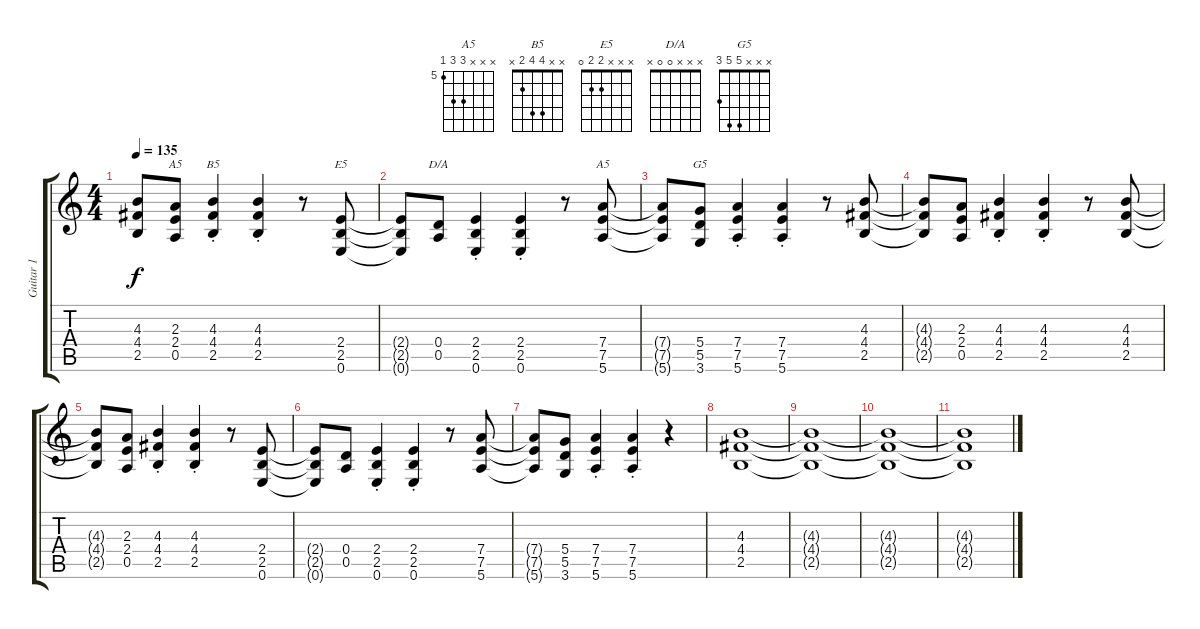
\track ("Guitar 1" "Guitar 1") {instrument overdrivenguitar}
\staff {score tabs}
\tuning (E4 B3 G3 D3 A2 E2) {hide}
\chord ("A5" x x 2 2 0 x)
\chord ("B5" x x 4 4 2 x)
\chord ("E5" x x x 2 2 0)
\chord ("D/A" x x x 0 0 x)
\chord ("A5" x x x 7 7 5) {firstfret 5}
\chord ("G5" x x x 5 5 3)
\ts (4 4)
\tempo 135
\clef g2
\ks c
(4.3{t} 4.4{t} 2.5{t}).8{dy f} (2.3 2.4 0.5).8{ch "A5"} (4.3{st} 4.4{st} 2.5{st}).4{ch "B5"} (4.3{st} 4.4{st} 2.5{st}).4 r.8 (2.4 2.5 0.6).8{ch "E5"} |
(2.4{t} 2.5{t} 0.6{t}).8 (0.4 0.5).8{ch "D/A"} (2.4{st} 2.5{st} 0.6{st}).4 (2.4{st} 2.5{st} 0.6{st}).4 r.8 (7.4 7.5 5.6).8{ch "A5"} |
(7.4{t} 7.5{t} 5.6{t}).8 (5.4 5.5 3.6).8{ch "G5"} (7.4{st} 7.5{st} 5.6{st}).4 (7.4{st} 7.5{st} 5.6{st}).4 r.8 (4.3 4.4 2.5).8 |
(4.3{t} 4.4{t} 2.5{t}).8 (2.3 2.4 0.5).8 (4.3{st} 4.4{st} 2.5{st}).4 (4.3{st} 4.4{st} 2.5{st}).4 r.8 (4.3 4.4 2.5).8 |
(4.3{t} 4.4{t} 2.5{t}).8 (2.3 2.4 0.5).8 (4.3{st} 4.4{st} 2.5{st}).4 (4.3{st} 4.4{st} 2.5{st}).4 r.8 (2.4 2.5 0.6).8 |
(2.4{t} 2.5{t} 0.6{t}).8 (0.4 0.5).8 (2.4{st} 2.5{st} 0.6{st}).4 (2.4{st} 2.5{st} 0.6{st}).4 r.8 (7.4 7.5 5.6).8 |
(7.4{t} 7.5{t} 5.6{t}).8 (5.4 5.5 3.6).8 (7.4{st} 7.5{st} 5.6{st}).4 (7.4{st} 7.5{st} 5.6{st}).4 r.4 |
(4.3 4.4 2.5).1{volume 0} |
(4.3{t} 4.4{t} 2.5{t}).1 |
(4.3{t} 4.4{t} 2.5{t}).1 |
(4.3{t} 4.4{t} 2.5{t}).1
